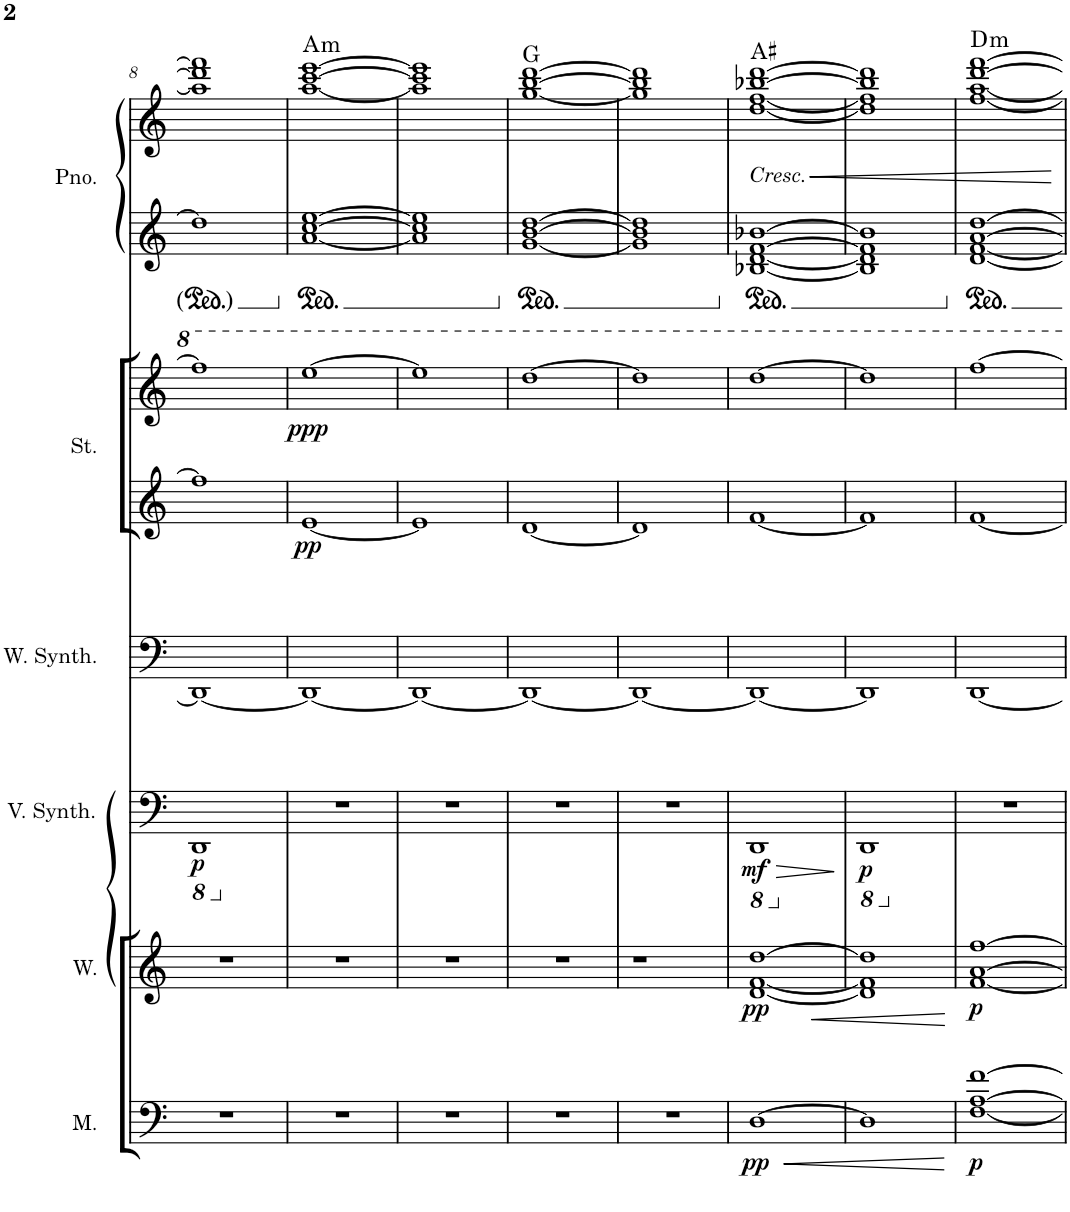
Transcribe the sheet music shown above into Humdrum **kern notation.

**kern	**dynam	**kern	**dynam	**kern	**dynam	**kern	**kern	**kern	**dynam	**kern	**kern	**harte
*part6	*part6	*part5	*part5	*part4	*part4	*part3	*part2	*part2	*part2	*part1	*part1	*part1
*staff8	*staff8	*staff7	*staff7	*staff6	*staff6	*staff5	*staff4	*staff3	*staff3/4	*staff2	*staff1	*
*I"Men	*	*I"Women	*	*I"Vox Synthesizer 2	*	*I"Warm Synthesizer 1	*I"Strings	*	*	*I"Piano	*	*
*I'M.	*	*I'W.	*	*I'V. Synth.	*	*I'W. Synth.	*I'St.	*	*	*I'Pno.	*	*
!!LO:PB:g=z
*clefF4	*	*clefG2	*	*clefF4	*	*clefF4	*clefG2	*clefG2	*	*clefG2	*clefG2	*
*k[]	*	*k[]	*	*k[]	*	*k[]	*k[]	*k[]	*	*k[]	*k[]	*
*M4/4	*	*M4/4	*	*M4/4	*	*M4/4	*M4/4	*M4/4	*	*M4/4	*M4/4	*
*	*	*	*	*8ba	*	*	*	*	*	*	*	*
=8	=8	=8	=8	=8	=8	=8	=8	=8	=8	=8	=8	=8
!	!	!	!	!	!LO:DY:b	!	!	!	!	!	!	!
1r	.	1r	.	1DDD	p	1DD_	1ff]	1fff]	.	1dd]	1aa] 1ddd] 1fff]	.
=9	=9	=9	=9	=9	=9	=9	=9	=9	=9	=9	=9	=9
!	!	!	!	!	!	!	!	!	!LO:DY:b=2	!	!	!
!	!	!	!	!	!	!	!	!	!LO:DY:n=1:b	!	!	!LO:H:kt=m
1r	.	1r	.	1r	.	1DD_	[1e	[1eee	pp ppp	[1a [1cc [1ee	[1aa [1ccc [1eee	A:min
=10	=10	=10	=10	=10	=10	=10	=10	=10	=10	=10	=10	=10
*	*	*	*	*X8ba	*	*	*	*	*	*	*	*
1r	.	1r	.	1r	.	1DD_	1e]	1eee]	.	1a] 1cc] 1ee]	1aa] 1ccc] 1eee]	.
=11	=11	=11	=11	=11	=11	=11	=11	=11	=11	=11	=11	=11
1r	.	1r	.	1r	.	1DD_	[1d	[1ddd	.	[1g [1b [1dd	[1gg [1bb [1ddd	G:maj
=12	=12	=12	=12	=12	=12	=12	=12	=12	=12	=12	=12	=12
1r	.	1r	.	1r	.	1DD_	1d]	1ddd]	.	1g] 1b] 1dd]	1gg] 1bb] 1ddd]	.
=13	=13	=13	=13	=13	=13	=13	=13	=13	=13	=13	=13	=13
!	!LO:HP:b	!	!	!	!	!	!	!	!	!	!	!
*	*	*	*	*8ba	*	*	*	*	*	*	*	*
!	!	!	!	!	!	!	!	!	!	!	!LO:TX:b:i:t=Cresc.	!
!	!LO:DY:n=1:b	!	!LO:DY:b	!	!LO:HP:b	!	!	!	!	!	!	!
!	!	!	!	!	!LO:DY:n=1:b	!	!	!	!	!	!	!
[1D	< pp	[1d [1f [1dd	pp	1DDD	> mf	1DD_	[1f	[1ddd	.	[1B-X [1d [1f [1b-X	[1dd [1ff [1bb-X [1ddd	A#:maj
=14	=14	=14	=14	=14	=14	=14	=14	=14	=14	=14	=14	=14
!	!	!	!LO:HP:b	!	!	!	!	!	!	!	!	!
*	*	*	*	*X8ba	*	*	*	*	*	*	*	*
*	*	*	*	*8ba	*	*	*	*	*	*	*	*
!	!	!	!	!	!LO:DY:b	!	!	!	!	!	!	!
1D]	.	1d] 1f] 1dd]	<	1DDD	p	1DD]	1f]	1ddd]	.	1B-] 1d] 1f] 1b-]	1dd] 1ff] 1bb-] 1ddd]	.
.	[	.	[	.	]	.	.	.	.	.	.	.
=15	=15	=15	=15	=15	=15	=15	=15	=15	=15	=15	=15	=15
!	!LO:DY:b	!	!LO:DY:b	!	!	!	!	!	!	!	!	!LO:H:kt=m
[1F [1A [1f	p	[1f [1a [1ff	p	1r	.	[1DD	[1f	[1fff	.	[1d [1f [1a [1dd	[1ff [1aa [1ddd [1fff	D:min
*	*	*	*	*X8ba	*	*	*	*	*	*	*	*
=	=	=	=	=	=	=	=	=	=	=	=	=
*-	*-	*-	*-	*-	*-	*-	*-	*-	*-	*-	*-	*-
